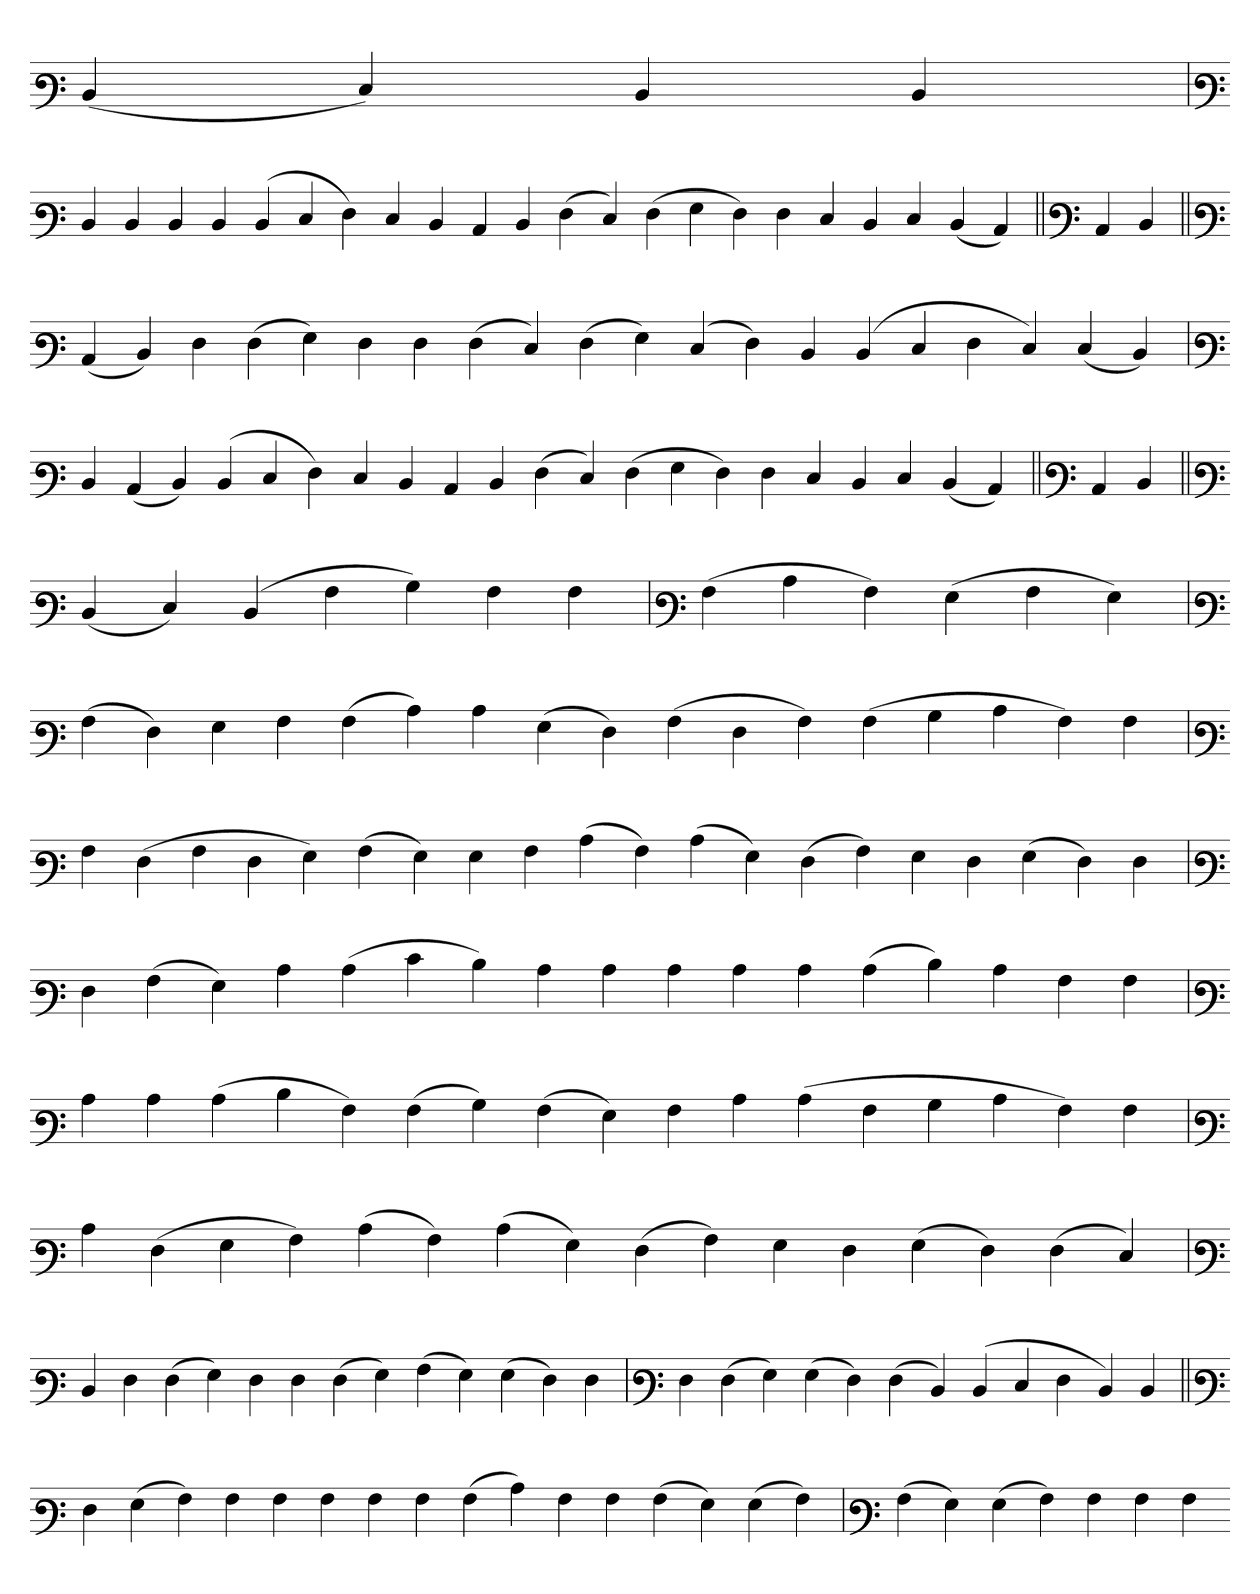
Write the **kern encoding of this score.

**kern
*part1
*staff1
*clefF3
=
(4D
4E)
4D
4D
='
*clefF3
4D
4D
4D
4D
(4D
4E
4F)
4E
4D
4C
4D
(4F
4E)
(4F
4G
4F)
4F
4E
4D
4E
(4D
4C)
=||
*clefF3
4C
4D
=||
*clefF3
(4C
4D)
4F
(4F
4G)
4F
4F
(4F
4E)
(4F
4G)
(4E
4F)
4D
(4D
4E
4F
4E)
(4E
4D)
=
*clefF3
4D
(4C
4D)
(4D
4E
4F)
4E
4D
4C
4D
(4F
4E)
(4F
4G
4F)
4F
4E
4D
4E
(4D
4C)
=||
*clefF3
4C
4D
=||
*clefF3
(4D
4E)
(4D
4A
4B)
4A
4A
=`
*clefF3
(4A
4c
4A)
(4G
4A
4G)
=`
*clefF3
(4A
4F)
4G
4A
(4A
4c)
4c
(4G
4F)
(4A
4F
4A)
(4A
4B
4c
4A)
4A
='
*clefF3
4A
(4F
4A
4F
4G)
(4A
4G)
4G
4A
(4c
4A)
(4c
4G)
(4F
4A)
4G
4F
(4G
4F)
4F
=
*clefF3
4F
(4A
4G)
4c
(4c
4e
4d)
4c
4c
4c
4c
4c
(4c
4d)
4c
4A
4A
='
*clefF3
4c
4c
(4c
4d
4A)
(4A
4B)
(4A
4G)
4A
4c
(4c
4A
4B
4c
4A)
4A
=`
*clefF3
4c
(4F
4G
4A)
(4c
4A)
(4c
4G)
(4F
4A)
4G
4F
(4G
4F)
(4F
4E)
=
*clefF3
4D
4F
(4F
4G)
4F
4F
(4F
4G)
(4A
4G)
(4G
4F)
4F
=`
*clefF3
4F
(4F
4G)
(4G
4F)
(4F
4D)
(4D
4E
4F
4D)
4D
=||
*clefF3
4F
(4G
4A)
4A
4A
4A
4A
4A
(4A
4c)
4A
4A
(4A
4G)
(4G
4A)
=
*clefF3
(4A
4G)
(4G
4A)
4A
4A
4A
=-
*-
